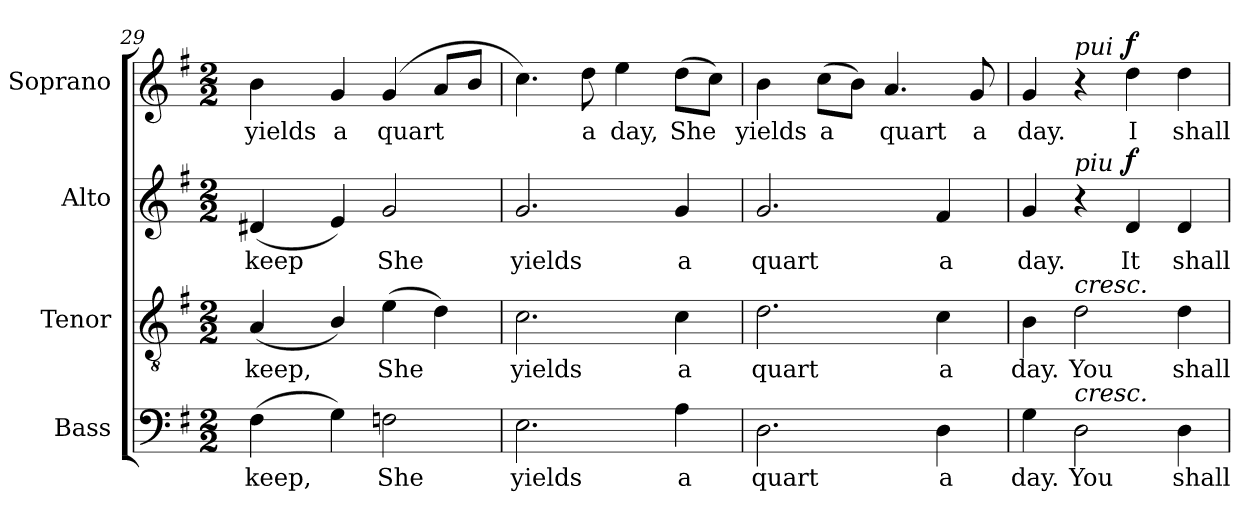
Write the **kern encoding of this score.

**kern	**text	**kern	**text	**kern	**text	**dynam	**kern	**text	**dynam
*part4	*part4	*part3	*part3	*part2	*part2	*part2	*part1	*part1	*part1
*staff4	*staff4	*staff3	*staff3	*staff2	*staff2	*staff2	*staff1	*staff1	*staff1
*I"Bass	*	*I"Tenor	*	*I"Alto	*	*	*I"Soprano	*	*
*I'B.	*	*I'T.	*	*I'A.	*	*	*I'S.	*	*
*clefF4	*	*clefGv2	*	*clefG2	*	*	*clefG2	*	*
*	*	*ITrd7c12	*	*	*	*	*	*	*
*k[f#]	*	*k[f#]	*	*k[f#]	*	*	*k[f#]	*	*
*G:	*	*G:	*	*G:	*	*	*G:	*	*
*M2/2	*	*M2/2	*	*M2/2	*	*	*M2/2	*	*
=29	=29	=29	=29	=29	=29	=29	=29	=29	=29
!	!LO:LY:b:color=#000000	!	!	!	!	!	!	!	!
!	!	!	!LO:LY:b:color=#000000	!	!	!	!	!	!
!	!	!	!	!	!LO:LY:b:color=#000000	!	!	!	!
!	!	!	!	!	!	!	!	!LO:LY:b:color=#000000	!
(4F#i\	keep,	(4AAi/	keep,	(4d#Xi/	keep	.	4bi\	yields	.
!	!	!	!	!	!	!	!	!LO:LY:b:color=#000000	!
4Gi\)	.	4BBi/)	.	4ei/)	.	.	4gi/	a	.
!	!LO:LY:b:color=#000000	!	!	!	!	!	!	!	!
!	!	!	!LO:LY:b:color=#000000	!	!	!	!	!	!
!	!	!	!	!	!LO:LY:b:color=#000000	!	!	!	!
!	!	!	!	!	!	!	!	!LO:LY:b:color=#000000	!
2Fni\	She	(4Ei\	She	2gi/	She	.	(4gi/	quart	.
.	.	4Di\)	.	.	.	.	8ai/L	.	.
.	.	.	.	.	.	.	8bi/J	.	.
=30	=30	=30	=30	=30	=30	=30	=30	=30	=30
!	!LO:LY:b:color=#000000	!	!	!	!	!	!	!	!
!	!	!	!LO:LY:b:color=#000000	!	!	!	!	!	!
!	!	!	!	!	!LO:LY:b:color=#000000	!	!	!	!
2.Ei\	yields	2.Ci\	yields	2.gi/	yields	.	4.cci\)	.	.
!	!	!	!	!	!	!	!	!LO:LY:b:color=#000000	!
.	.	.	.	.	.	.	8ddi\	a	.
!	!	!	!	!	!	!	!	!LO:LY:b:color=#000000	!
.	.	.	.	.	.	.	4eei\	day,	.
!	!LO:LY:b:color=#000000	!	!	!	!	!	!	!	!
!	!	!	!LO:LY:b:color=#000000	!	!	!	!	!	!
!	!	!	!	!	!LO:LY:b:color=#000000	!	!	!	!
!	!	!	!	!	!	!	!	!LO:LY:b:color=#000000	!
4Ai\	a	4Ci\	a	4gi/	a	.	(8ddi\L	She	.
.	.	.	.	.	.	.	8cci\J)	.	.
=31	=31	=31	=31	=31	=31	=31	=31	=31	=31
!	!LO:LY:b:color=#000000	!	!	!	!	!	!	!	!
!	!	!	!LO:LY:b:color=#000000	!	!	!	!	!	!
!	!	!	!	!	!LO:LY:b:color=#000000	!	!	!	!
!	!	!	!	!	!	!	!	!LO:LY:b:color=#000000	!
2.Di\	quart	2.Di\	quart	2.gi/	quart	.	4bi\	yields	.
!	!	!	!	!	!	!	!	!LO:LY:b:color=#000000	!
.	.	.	.	.	.	.	(8cci\L	a	.
.	.	.	.	.	.	.	8bi\J)	.	.
!	!	!	!	!	!	!	!	!LO:LY:b:color=#000000	!
.	.	.	.	.	.	.	4.ai/	quart	.
!	!LO:LY:b:color=#000000	!	!	!	!	!	!	!	!
!	!	!	!LO:LY:b:color=#000000	!	!	!	!	!	!
!	!	!	!	!	!LO:LY:b:color=#000000	!	!	!	!
4Di\	a	4Ci\	a	4f#i/	a	.	.	.	.
!	!	!	!	!	!	!	!	!LO:LY:b:color=#000000	!
.	.	.	.	.	.	.	8gi/	a	.
!!LO:LB:g=z
=32	=32	=32	=32	=32	=32	=32	=32	=32	=32
!	!LO:LY:b:color=#000000	!	!	!	!	!	!	!	!
!	!	!	!LO:LY:b:color=#000000	!	!	!	!	!	!
!	!	!	!	!	!LO:LY:b:color=#000000	!	!	!	!
!	!	!	!	!	!	!	!	!LO:LY:b:color=#000000	!
4Gi\	day.	4BBi\	day.	4gi/	day.	.	4gi/	day.	.
!	!LO:LY:b:color=#000000	!	!	!	!	!	!	!	!
!	!	!	!	!	!	!	!LO:TX:a:i:t=pui	!	!
!	!	!	!	!LO:TX:a:i:t=piu	!	!	!	!	!
!	!	!LO:TX:a:i:t=cresc.	!	!	!	!	!	!	!
!LO:TX:a:i:t=cresc.	!	!	!	!	!	!	!	!	!
!	!	!	!LO:LY:b:color=#000000	!	!	!	!	!	!
2Di\	You	2Di\	You	4r	.	.	4r	.	.
!	!	!	!	!	!LO:LY:b:color=#000000	!	!	!	!
!	!	!	!	!	!	!	!	!LO:LY:b:color=#000000	!
.	.	.	.	4di/	It	f	4ddi\	I	f
!	!LO:LY:b:color=#000000	!	!	!	!	!	!	!	!
!	!	!	!LO:LY:b:color=#000000	!	!	!	!	!	!
!	!	!	!	!	!LO:LY:b:color=#000000	!	!	!	!
!	!	!	!	!	!	!	!	!LO:LY:b:color=#000000	!
4Di\	shall	4Di\	shall	4di/	shall	.	4ddi\	shall	.
=	=	=	=	=	=	=	=	=	=
*-	*-	*-	*-	*-	*-	*-	*-	*-	*-
